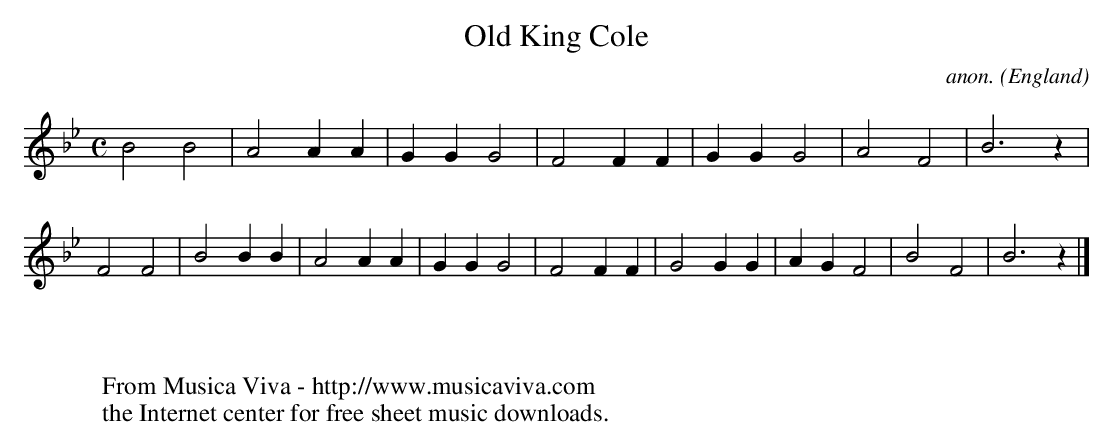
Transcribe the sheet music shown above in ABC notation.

X:1
T:Old King Cole
C:anon.
O:England
M:C
L:1/4
K:Bb
B2B2|A2AA|GGG2|F2FF|GGG2|A2F2|B3 z|
F2F2|B2BB|A2AA|GGG2|F2FF|G2GG|AGF2|B2F2|B3 z|]
W:
W:
W:  From Musica Viva - http://www.musicaviva.com
W:  the Internet center for free sheet music downloads.
